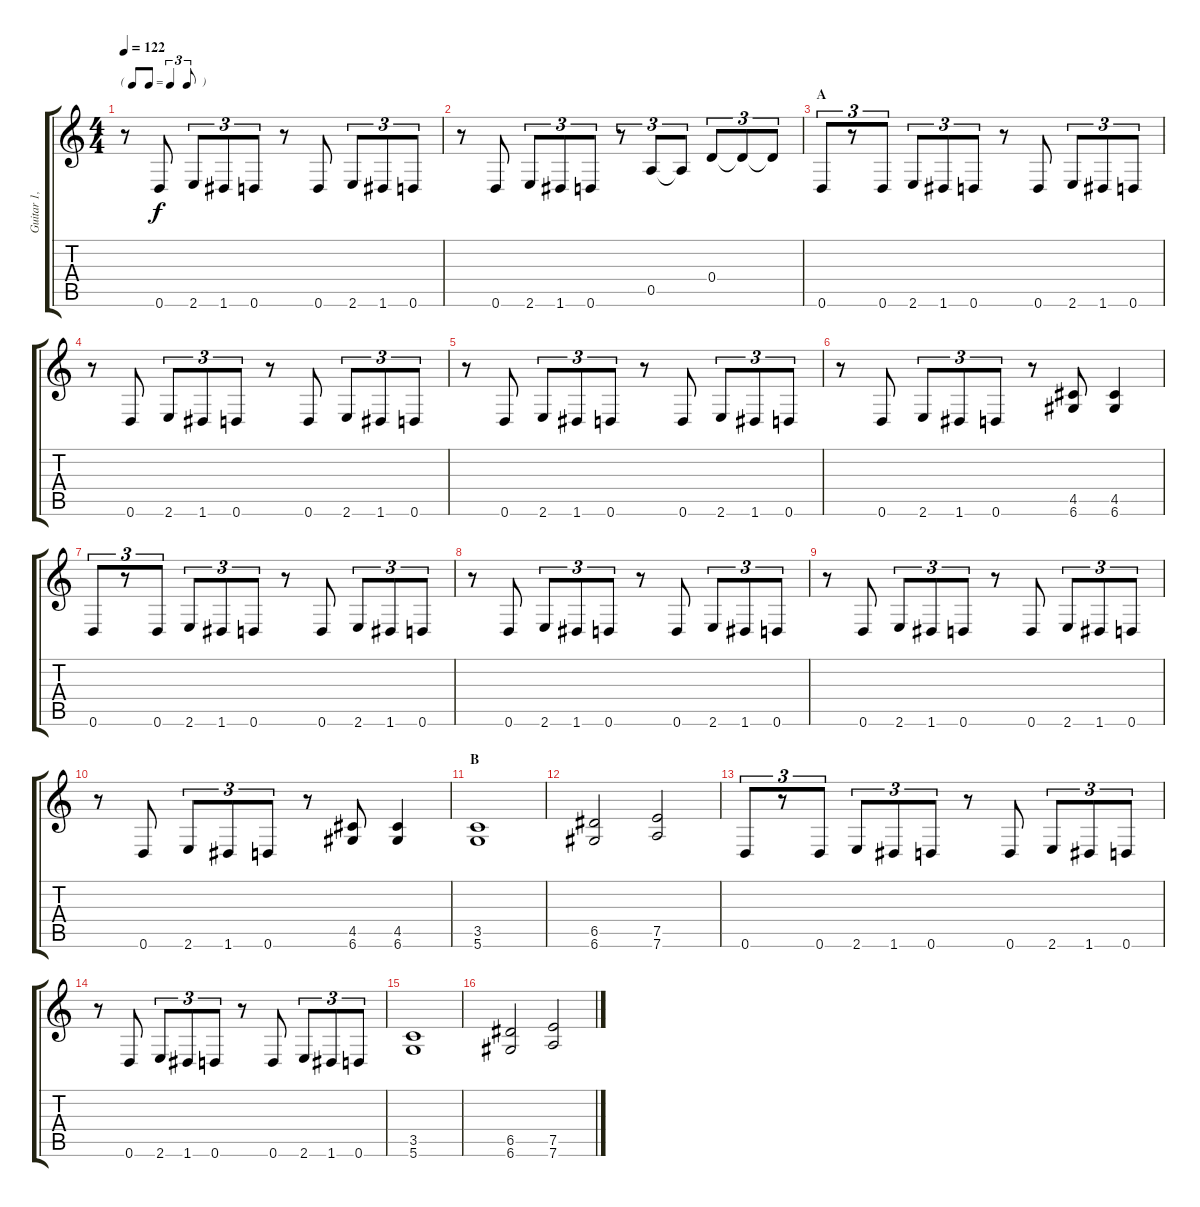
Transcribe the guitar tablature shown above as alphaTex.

\track ("Guitar 1, Dime" "Guitar 1, ") {instrument overdrivenguitar}
\staff {score tabs}
\tuning (E4 B3 G3 D3 A2 D2) {hide}
\ts (4 4)
\tf triplet8th
\tempo 122
\clef g2
\ks c
r.8{dy f} 0.6.8 2.6.8{tu (3 2)} 1.6.8{tu (3 2)} 0.6.8{tu (3 2)} r.8 0.6.8 2.6.8{tu (3 2)} 1.6.8{tu (3 2)} 0.6.8{tu (3 2)} |
r.8 0.6.8 2.6.8{tu (3 2)} 1.6.8{tu (3 2)} 0.6.8{tu (3 2)} r.8{tu (3 2)} 0.5.8{tu (3 2)} 0.5{t}.8{tu (3 2)} 0.4.8{tu (3 2)} 0.4{t}.8{tu (3 2)} 0.4{t}.8{tu (3 2)} |
\section ("" "A")
0.6.8{tu (3 2)} r.8{tu (3 2)} 0.6.8{tu (3 2)} 2.6.8{tu (3 2)} 1.6.8{tu (3 2)} 0.6.8{tu (3 2)} r.8 0.6.8 2.6.8{tu (3 2)} 1.6.8{tu (3 2)} 0.6.8{tu (3 2)} |
r.8 0.6.8 2.6.8{tu (3 2)} 1.6.8{tu (3 2)} 0.6.8{tu (3 2)} r.8 0.6.8 2.6.8{tu (3 2)} 1.6.8{tu (3 2)} 0.6.8{tu (3 2)} |
r.8 0.6.8 2.6.8{tu (3 2)} 1.6.8{tu (3 2)} 0.6.8{tu (3 2)} r.8 0.6.8 2.6.8{tu (3 2)} 1.6.8{tu (3 2)} 0.6.8{tu (3 2)} |
r.8 0.6.8 2.6.8{tu (3 2)} 1.6.8{tu (3 2)} 0.6.8{tu (3 2)} r.8 (4.5 6.6).8 (4.5 6.6).4 |
0.6.8{tu (3 2)} r.8{tu (3 2)} 0.6.8{tu (3 2)} 2.6.8{tu (3 2)} 1.6.8{tu (3 2)} 0.6.8{tu (3 2)} r.8 0.6.8 2.6.8{tu (3 2)} 1.6.8{tu (3 2)} 0.6.8{tu (3 2)} |
r.8 0.6.8 2.6.8{tu (3 2)} 1.6.8{tu (3 2)} 0.6.8{tu (3 2)} r.8 0.6.8 2.6.8{tu (3 2)} 1.6.8{tu (3 2)} 0.6.8{tu (3 2)} |
r.8 0.6.8 2.6.8{tu (3 2)} 1.6.8{tu (3 2)} 0.6.8{tu (3 2)} r.8 0.6.8 2.6.8{tu (3 2)} 1.6.8{tu (3 2)} 0.6.8{tu (3 2)} |
r.8 0.6.8 2.6.8{tu (3 2)} 1.6.8{tu (3 2)} 0.6.8{tu (3 2)} r.8 (4.5 6.6).8 (4.5 6.6).4 |
\section ("" "B")
(3.5 5.6).1 |
(6.5 6.6).2 (7.5 7.6).2 |
0.6.8{tu (3 2)} r.8{tu (3 2)} 0.6.8{tu (3 2)} 2.6.8{tu (3 2)} 1.6.8{tu (3 2)} 0.6.8{tu (3 2)} r.8 0.6.8 2.6.8{tu (3 2)} 1.6.8{tu (3 2)} 0.6.8{tu (3 2)} |
r.8 0.6.8 2.6.8{tu (3 2)} 1.6.8{tu (3 2)} 0.6.8{tu (3 2)} r.8 0.6.8 2.6.8{tu (3 2)} 1.6.8{tu (3 2)} 0.6.8{tu (3 2)} |
(3.5 5.6).1 |
(6.5 6.6).2 (7.5 7.6).2
